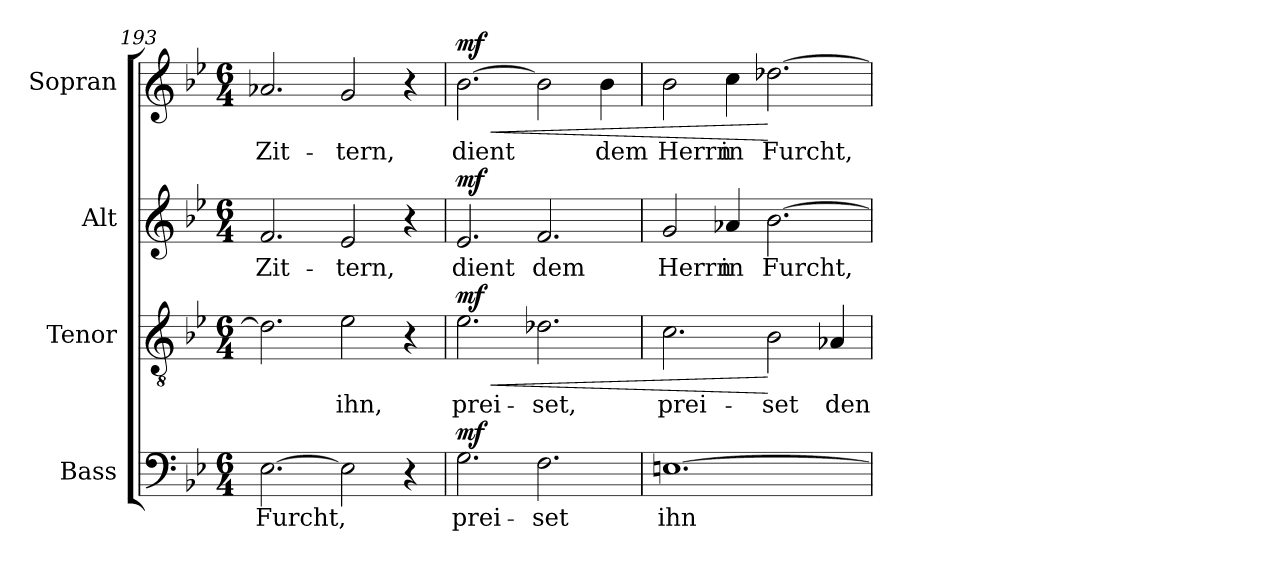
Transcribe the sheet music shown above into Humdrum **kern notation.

**kern	**text	**dynam	**kern	**text	**dynam	**kern	**text	**dynam	**kern	**text	**dynam
*part4	*part4	*part4	*part3	*part3	*part3	*part2	*part2	*part2	*part1	*part1	*part1
*staff4	*staff4	*staff4	*staff3	*staff3	*staff3	*staff2	*staff2	*staff2	*staff1	*staff1	*staff1
*I"Bass	*	*	*I"Tenor	*	*	*I"Alt	*	*	*I"Sopran	*	*
*I'B.	*	*	*I'T.	*	*	*I'A.	*	*	*I'S.	*	*
*clefF4	*	*	*clefGv2	*	*	*clefG2	*	*	*clefG2	*	*
*k[b-e-]	*	*	*k[b-e-]	*	*	*k[b-e-]	*	*	*k[b-e-]	*	*
*B-:	*	*	*B-:	*	*	*B-:	*	*	*B-:	*	*
*M6/4	*	*	*M6/4	*	*	*M6/4	*	*	*M6/4	*	*
=193	=193	=193	=193	=193	=193	=193	=193	=193	=193	=193	=193
!	!LO:LY:b	!	!	!	!	!	!LO:LY:b	!	!	!LO:LY:b	!
[2.E-\	Furcht,	.	2.d\]	.	.	2.f/	Zit-	.	2.a-X/	Zit-	.
!	!	!	!	!LO:LY:b	!	!	!LO:LY:b	!	!	!LO:LY:b	!
2E-\]	.	.	2e-\	ihn,	.	2e-/	-tern,	.	2g/	-tern,	.
4r	.	.	4r	.	.	4r	.	.	4r	.	.
=194	=194	=194	=194	=194	=194	=194	=194	=194	=194	=194	=194
!	!LO:LY:b	!LO:DY:a	!	!LO:LY:b	!LO:HP:b	!	!LO:LY:b	!	!	!LO:LY:b	!LO:HP:b
!	!	!	!	!	!LO:DY:n=1:a	!	!	!LO:DY:a	!	!	!LO:DY:n=1:a
2.G\	prei-	mf	2.e-\	prei-	< mf	2.e-/	dient	mf	[2.b-\	dient	< mf
!	!LO:LY:b	!	!	!LO:LY:b	!	!	!LO:LY:b	!	!	!	!
2.F\	-set	.	2.d-X\	-set,	.	2.f/	dem	.	2b-\]	.	.
!	!	!	!	!	!	!	!	!	!	!LO:LY:b	!
.	.	.	.	.	.	.	.	.	4b-\	dem	.
=195	=195	=195	=195	=195	=195	=195	=195	=195	=195	=195	=195
!	!LO:LY:b	!	!	!LO:LY:b	!	!	!LO:LY:b	!	!	!LO:LY:b	!
[1.En	ihn	.	2.c\	prei-	.	2g/	Herrn	.	2b-\	Herrn	.
!	!	!	!	!	!	!	!LO:LY:b	!	!	!LO:LY:b	!
.	.	.	.	.	.	4a-X/	in	.	4cc\	in	.
!	!	!	!	!LO:LY:b	!	!	!LO:LY:b	!	!	!LO:LY:b	!
.	.	.	2B-\	-set	[	[2.b-\	Furcht,	.	[2.dd-X\	Furcht,	[
!	!	!	!	!LO:LY:b	!	!	!	!	!	!	!
.	.	.	4A-X/	den	.	.	.	.	.	.	.
=	=	=	=	=	=	=	=	=	=	=	=
*-	*-	*-	*-	*-	*-	*-	*-	*-	*-	*-	*-
